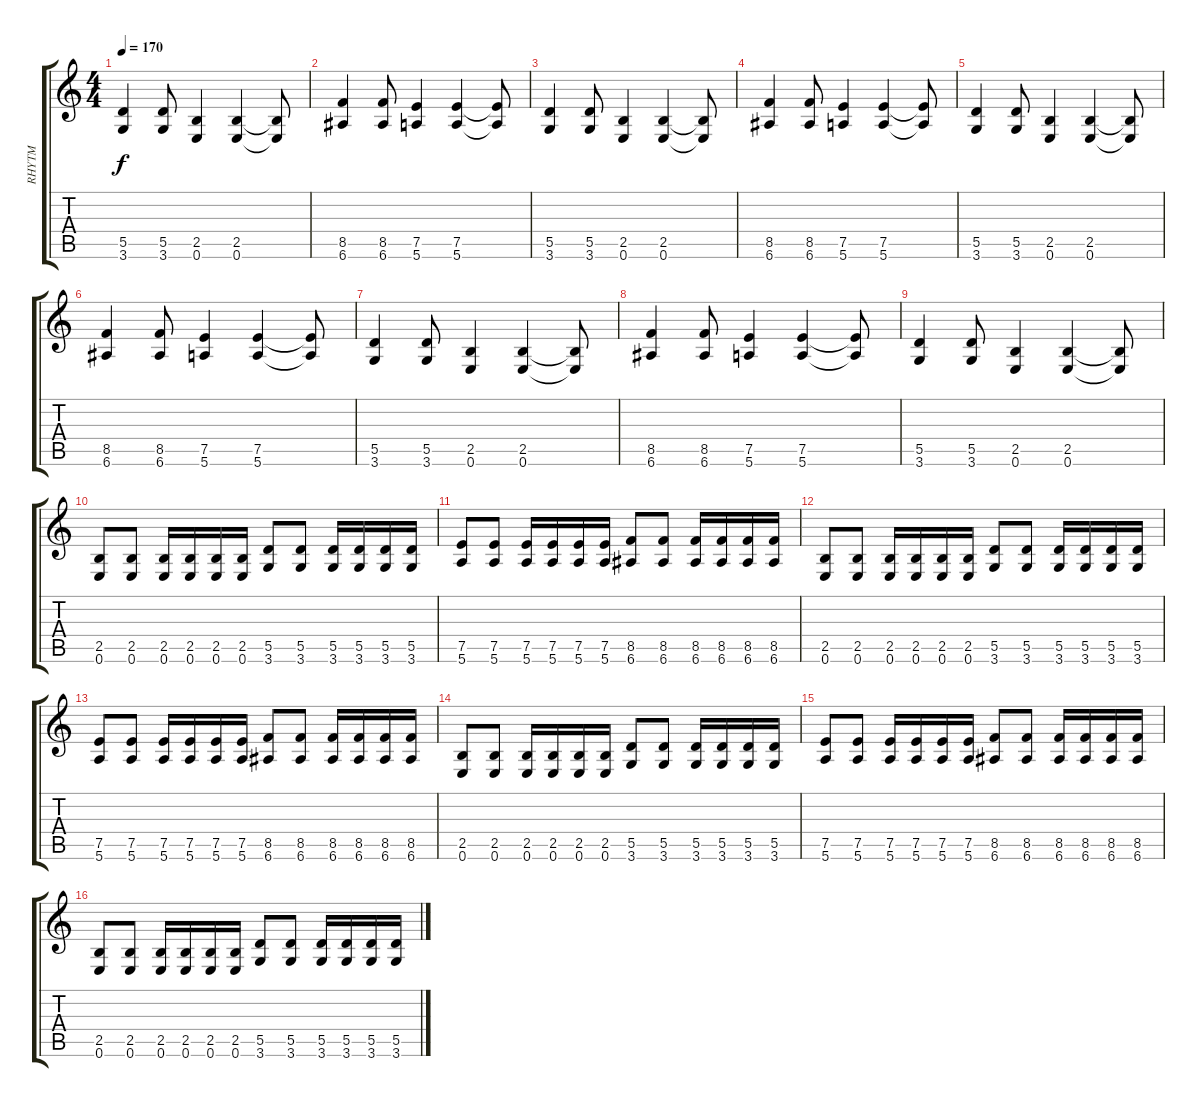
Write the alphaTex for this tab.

\track ("RHYTM" "RHYTM") {instrument distortionguitar}
\staff {score tabs}
\tuning (E4 B3 G3 D3 A2 E2) {hide}
\ts (4 4)
\tempo 170
\clef g2
\ks c
(5.5 3.6).4{dy f} (5.5 3.6).8 (2.5 0.6).4 (2.5 0.6).4 (2.5{t} 0.6{t}).8 |
(8.5 6.6).4 (8.5 6.6).8 (7.5 5.6).4 (7.5 5.6).4 (7.5{t} 5.6{t}).8 |
(5.5 3.6).4 (5.5 3.6).8 (2.5 0.6).4 (2.5 0.6).4 (2.5{t} 0.6{t}).8 |
(8.5 6.6).4 (8.5 6.6).8 (7.5 5.6).4 (7.5 5.6).4 (7.5{t} 5.6{t}).8 |
(5.5 3.6).4 (5.5 3.6).8 (2.5 0.6).4 (2.5 0.6).4 (2.5{t} 0.6{t}).8 |
(8.5 6.6).4 (8.5 6.6).8 (7.5 5.6).4 (7.5 5.6).4 (7.5{t} 5.6{t}).8 |
(5.5 3.6).4 (5.5 3.6).8 (2.5 0.6).4 (2.5 0.6).4 (2.5{t} 0.6{t}).8 |
(8.5 6.6).4 (8.5 6.6).8 (7.5 5.6).4 (7.5 5.6).4 (7.5{t} 5.6{t}).8 |
(5.5 3.6).4 (5.5 3.6).8 (2.5 0.6).4 (2.5 0.6).4 (2.5{t} 0.6{t}).8 |
(2.5 0.6).8 (2.5 0.6).8 (2.5 0.6).16 (2.5 0.6).16 (2.5 0.6).16 (2.5 0.6).16 (5.5 3.6).8 (5.5 3.6).8 (5.5 3.6).16 (5.5 3.6).16 (5.5 3.6).16 (5.5 3.6).16 |
(7.5 5.6).8 (7.5 5.6).8 (7.5 5.6).16 (7.5 5.6).16 (7.5 5.6).16 (7.5 5.6).16 (8.5 6.6).8 (8.5 6.6).8 (8.5 6.6).16 (8.5 6.6).16 (8.5 6.6).16 (8.5 6.6).16 |
(2.5 0.6).8 (2.5 0.6).8 (2.5 0.6).16 (2.5 0.6).16 (2.5 0.6).16 (2.5 0.6).16 (5.5 3.6).8 (5.5 3.6).8 (5.5 3.6).16 (5.5 3.6).16 (5.5 3.6).16 (5.5 3.6).16 |
(7.5 5.6).8 (7.5 5.6).8 (7.5 5.6).16 (7.5 5.6).16 (7.5 5.6).16 (7.5 5.6).16 (8.5 6.6).8 (8.5 6.6).8 (8.5 6.6).16 (8.5 6.6).16 (8.5 6.6).16 (8.5 6.6).16 |
(2.5 0.6).8 (2.5 0.6).8 (2.5 0.6).16 (2.5 0.6).16 (2.5 0.6).16 (2.5 0.6).16 (5.5 3.6).8 (5.5 3.6).8 (5.5 3.6).16 (5.5 3.6).16 (5.5 3.6).16 (5.5 3.6).16 |
(7.5 5.6).8 (7.5 5.6).8 (7.5 5.6).16 (7.5 5.6).16 (7.5 5.6).16 (7.5 5.6).16 (8.5 6.6).8 (8.5 6.6).8 (8.5 6.6).16 (8.5 6.6).16 (8.5 6.6).16 (8.5 6.6).16 |
(2.5 0.6).8 (2.5 0.6).8 (2.5 0.6).16 (2.5 0.6).16 (2.5 0.6).16 (2.5 0.6).16 (5.5 3.6).8 (5.5 3.6).8 (5.5 3.6).16 (5.5 3.6).16 (5.5 3.6).16 (5.5 3.6).16
